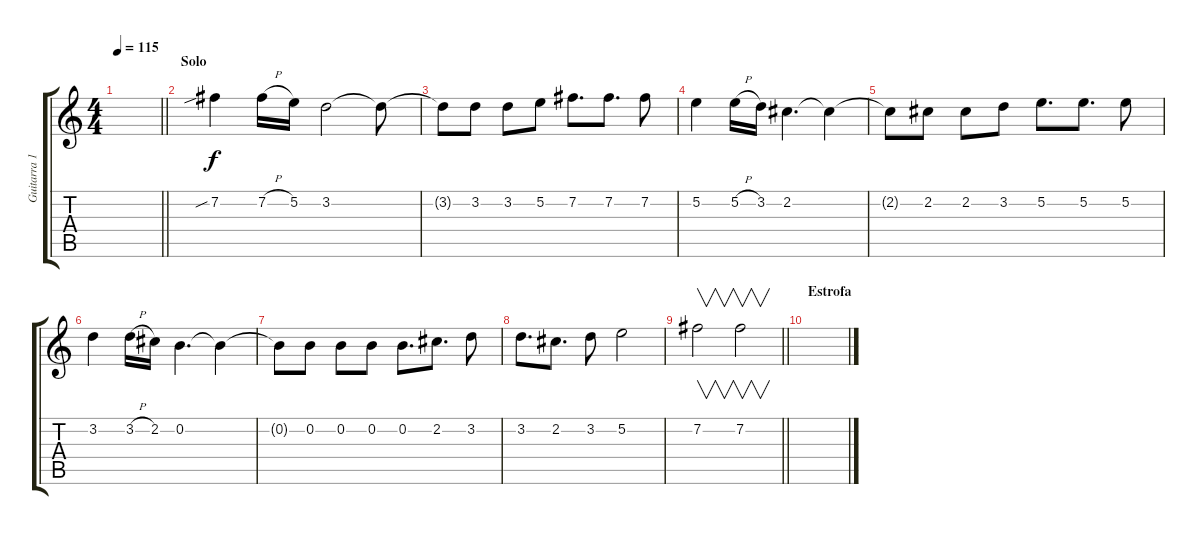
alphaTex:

\track ("Guitarra 1" "Guitarra 1") {instrument distortionguitar}
\staff {score tabs}
\tuning (E4 B3 G3 D3 A2 E2) {hide}
\ts (4 4)
\tempo 115
\clef g2
\barLineRight lightlight
\ks c
|
\section ("" "Solo")
7.2{sib}.4 7.2{h}.16 5.2.16 3.2.2 3.2{t}.8 |
3.2{t}.8 3.2.8 3.2.8 5.2.8 7.2.8{d} 7.2.8{d} 7.2.8 |
5.2.4 5.2{h}.16 3.2.16 2.2.4{d} 2.2{t}.4 |
2.2{t}.8 2.2.8 2.2.8 3.2.8 5.2.8{d} 5.2.8{d} 5.2.8 |
3.2.4 3.2{h}.16 2.2.16 0.2.4{d} 0.2{t}.4 |
0.2{t}.8 0.2.8 0.2.8 0.2.8 0.2.8{d} 2.2.8{d} 3.2.8 |
3.2.8{d} 2.2.8{d} 3.2.8 5.2.2 |
\barLineRight lightlight
7.2.2{v} 7.2.2{v} |
\section ("" "Estrofa")
